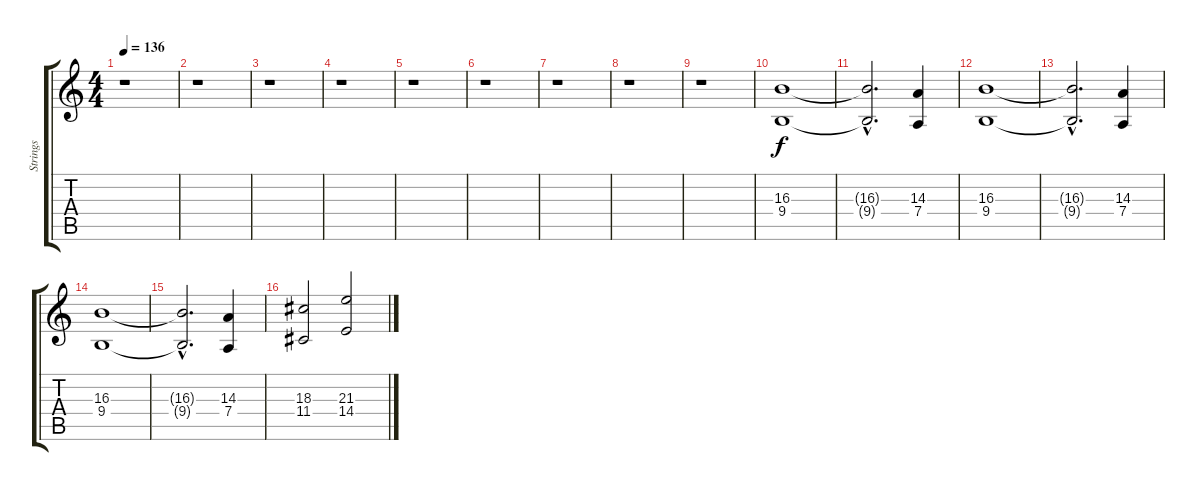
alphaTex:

\track ("Strings" "Strings") {instrument stringensemble1}
\staff {score tabs}
\tuning (E4 B3 G3 D3 A2 E2) {hide}
\ts (4 4)
\tempo 136
\clef g2
\ks c
r.1{dy f} |
r.1 |
r.1 |
r.1 |
r.1 |
r.1 |
r.1 |
r.1 |
r.1 |
(16.3 9.4).1{volume 8 balance 5 instrument stringensemble1} |
(16.3{hac t} 9.4{hac t}).2{d} (14.3 7.4).4 |
(16.3 9.4).1{volume 8 balance 5 instrument stringensemble1} |
(16.3{hac t} 9.4{hac t}).2{d} (14.3 7.4).4 |
(16.3 9.4).1{volume 8 balance 5 instrument stringensemble1} |
(16.3{hac t} 9.4{hac t}).2{d} (14.3 7.4).4 |
(18.3 11.4).2{volume 8 balance 5 instrument stringensemble1} (21.3 14.4).2
